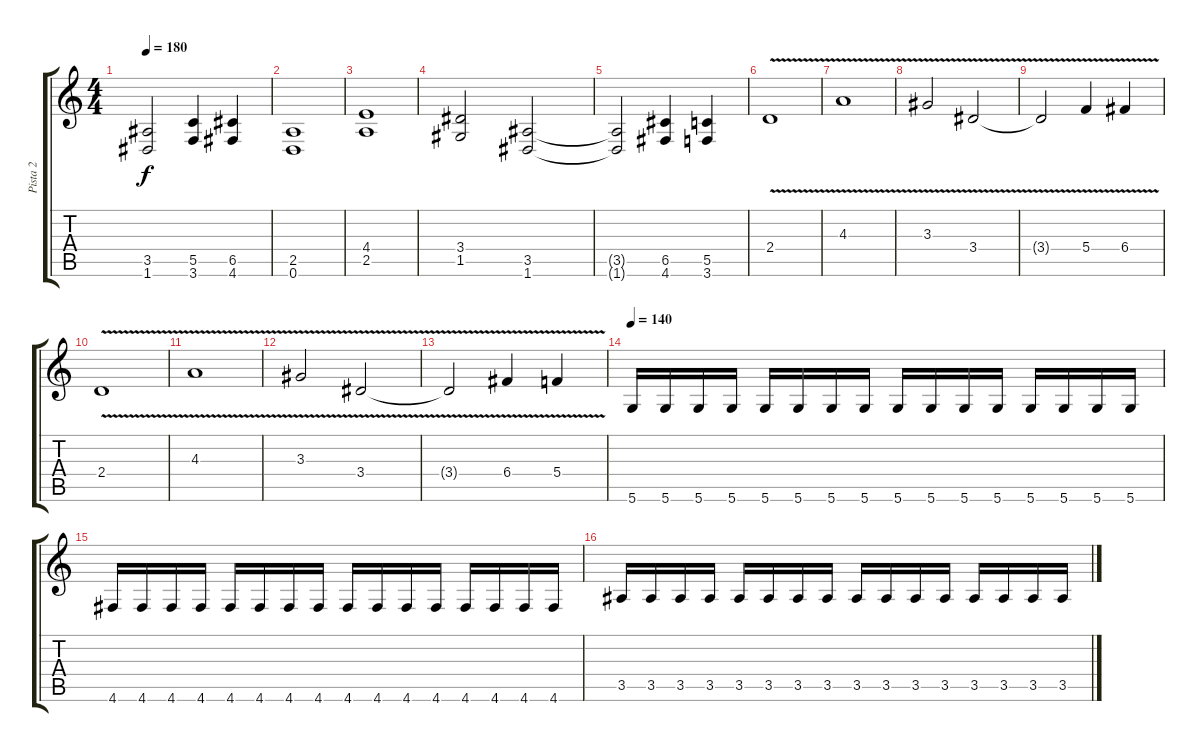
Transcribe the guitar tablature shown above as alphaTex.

\track ("Pista 2" "Pista 2") {instrument distortionguitar}
\staff {score tabs}
\tuning (D4 A3 F3 C3 G2 D2) {hide}
\ts (4 4)
\tempo 180
\clef g2
\ks c
(3.5{t} 1.6{t}).2{dy f} (5.5 3.6).4 (6.5 4.6).4 |
(2.5 0.6).1 |
(4.4 2.5).1 |
(3.4 1.5).2 (3.5 1.6).2 |
(3.5{t} 1.6{t}).2 (6.5 4.6).4 (5.5 3.6).4 |
2.4{v}.1 |
4.3{v}.1 |
3.3{v}.2 3.4{v}.2 |
3.4{t}.2 5.4{v}.4 6.4{v}.4 |
2.4{v}.1 |
4.3{v}.1 |
3.3{v}.2 3.4{v}.2 |
3.4{t}.2 6.4{v}.4 5.4{v}.4 |
\tempo 140
5.6.16 5.6.16 5.6.16 5.6.16 5.6.16 5.6.16 5.6.16 5.6.16 5.6.16 5.6.16 5.6.16 5.6.16 5.6.16 5.6.16 5.6.16 5.6.16 |
4.6.16 4.6.16 4.6.16 4.6.16 4.6.16 4.6.16 4.6.16 4.6.16 4.6.16 4.6.16 4.6.16 4.6.16 4.6.16 4.6.16 4.6.16 4.6.16 |
3.5.16 3.5.16 3.5.16 3.5.16 3.5.16 3.5.16 3.5.16 3.5.16 3.5.16 3.5.16 3.5.16 3.5.16 3.5.16 3.5.16 3.5.16 3.5.16
